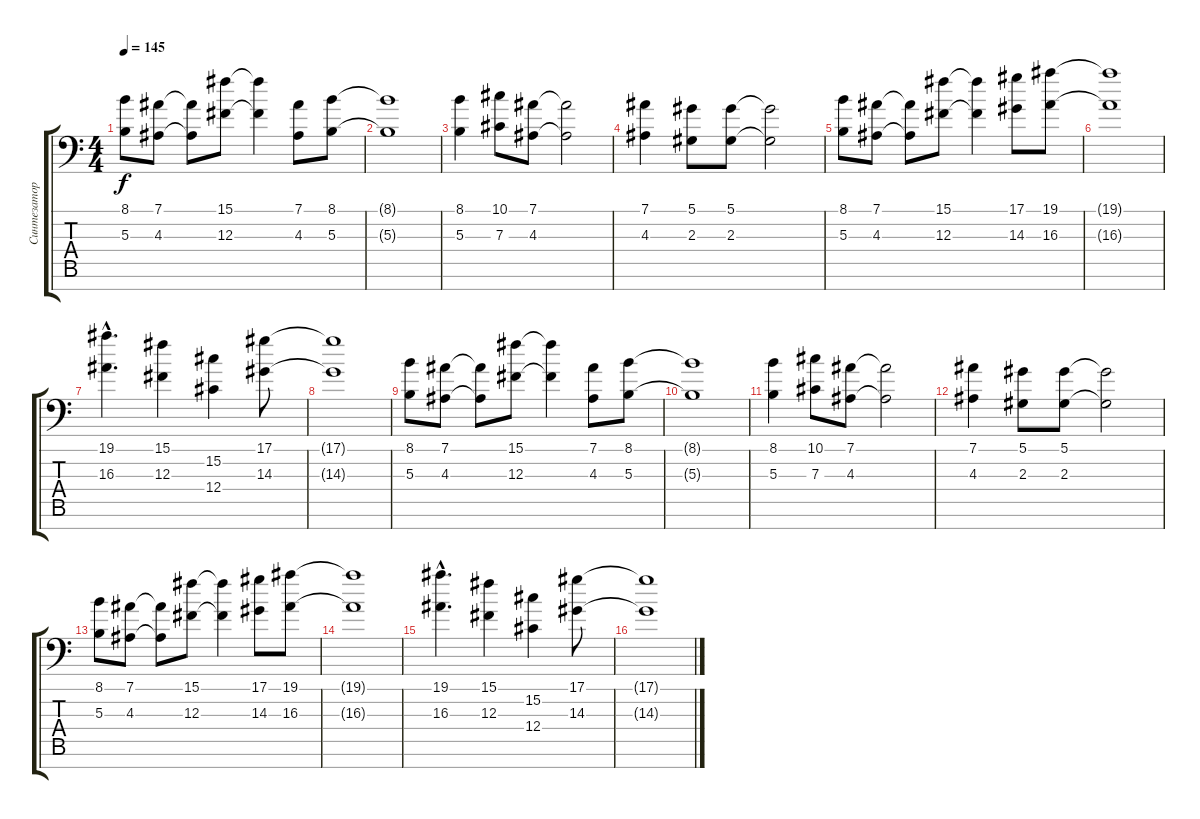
\track ("Синтезатор" "Синтезатор") {instrument electricgrandpiano}
\staff {score tabs}
\tuning (Eb4 Bb3 Gb3 Db3 Ab2 Eb2 Gb1) {hide}
\ts (4 4)
\tempo 145
\clef f4
\ks c
(8.1 5.3).8{dy f} (7.1 4.3).8 (7.1{t} 4.3{t}).8 (15.1 12.3).8 (15.1{t} 12.3{t}).4 (7.1 4.3).8 (8.1 5.3).8 |
(8.1{t} 5.3{t}).1 |
(8.1 5.3).4 (10.1 7.3).8 (7.1 4.3).8 (7.1{t} 4.3{t}).2 |
(7.1 4.3).4 (5.1 2.3).8 (5.1 2.3).8 (5.1{t} 2.3{t}).2 |
(8.1 5.3).8 (7.1 4.3).8 (7.1{t} 4.3{t}).8 (15.1 12.3).8 (15.1{t} 12.3{t}).4 (17.1 14.3).8 (19.1 16.3).8 |
(19.1{t} 16.3{t}).1 |
(19.1{hac} 16.3{hac}).4{d} (15.1 12.3).4 (15.2 12.4).4 (17.1 14.3).8 |
(17.1{t} 14.3{t}).1 |
(8.1 5.3).8 (7.1 4.3).8 (7.1{t} 4.3{t}).8 (15.1 12.3).8 (15.1{t} 12.3{t}).4 (7.1 4.3).8 (8.1 5.3).8 |
(8.1{t} 5.3{t}).1 |
(8.1 5.3).4 (10.1 7.3).8 (7.1 4.3).8 (7.1{t} 4.3{t}).2 |
(7.1 4.3).4 (5.1 2.3).8 (5.1 2.3).8 (5.1{t} 2.3{t}).2 |
(8.1 5.3).8 (7.1 4.3).8 (7.1{t} 4.3{t}).8 (15.1 12.3).8 (15.1{t} 12.3{t}).4 (17.1 14.3).8 (19.1 16.3).8 |
(19.1{t} 16.3{t}).1 |
(19.1{hac} 16.3{hac}).4{d} (15.1 12.3).4 (15.2 12.4).4 (17.1 14.3).8 |
(17.1{t} 14.3{t}).1
